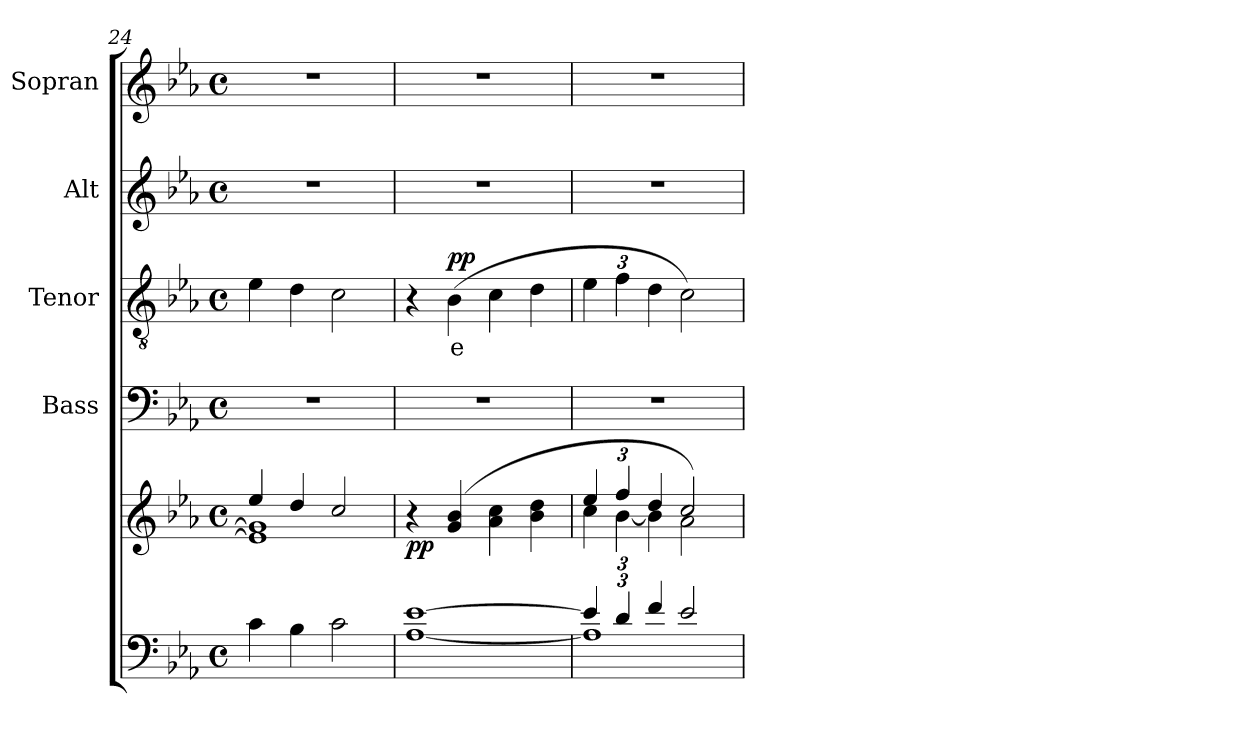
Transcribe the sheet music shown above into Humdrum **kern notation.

**kern	**kern	**dynam	**kern	**kern	**text	**dynam	**kern	**kern
*part5	*part5	*part5	*part4	*part3	*part3	*part3	*part2	*part1
*staff6	*staff5	*staff5/6	*staff4	*staff3	*staff3	*staff3	*staff2	*staff1
*	*	*	*I"Bass	*I"Tenor	*	*	*I"Alt	*I"Sopran
*	*	*	*I'B.	*I'T.	*	*	*I'A.	*I'S.
*clefF4	*clefG2	*	*clefF4	*clefGv2	*	*	*clefG2	*clefG2
*k[b-e-a-]	*k[b-e-a-]	*	*k[b-e-a-]	*k[b-e-a-]	*	*	*k[b-e-a-]	*k[b-e-a-]
*E-:	*E-:	*	*E-:	*E-:	*	*	*E-:	*E-:
*M4/4	*M4/4	*	*M4/4	*M4/4	*	*	*M4/4	*M4/4
*met(c)	*met(c)	*	*met(c)	*met(c)	*	*	*met(c)	*met(c)
=24	=24	=24	=24	=24	=24	=24	=24	=24
*	*^	*	*	*	*	*	*	*
4c\	4ee-/	1e-] 1g]	.	1r	4e-\	.	.	1r	1r
4B-\	4dd/	.	.	.	4d\	.	.	.	.
2c\	2cc/	.	.	.	2c\	.	.	.	.
*	*v	*v	*	*	*	*	*	*	*
!!LO:LB:g=z
=25	=25	=25	=25	=25	=25	=25	=25	=25
*^	*	*	*	*	*	*	*	*
!	!	!	!LO:DY:b	!	!	!	!	!	!
[>1e-	[<1A-	4r	pp	1r	4r	.	.	1r	1r
!	!	!	!	!	!	!LO:LY:b	!LO:DY:a	!	!
.	.	(4g/ 4b-/	.	.	(>4B-\	e	pp	.	.
.	.	4a-\ 4cc\	.	.	4c\	.	.	.	.
.	.	4b-\ 4dd\	.	.	4d\	.	.	.	.
=26	=26	=26	=26	=26	=26	=26	=26	=26	=26
*Xbrackettup	*	*Xbrackettup	*	*	*Xbrackettup	*	*	*	*
*	*	*^	*	*	*	*	*	*	*
6e-/]	1A-]	6ee-/	6cc\	.	1r	6e-\	.	.	1r	1r
6d/	.	6ff/	[<6b-\	.	.	6f\	.	.	.	.
6f/	.	6dd/	6b-\]	.	.	6d\	.	.	.	.
2e-/	.	2cc/)	2a-\	.	.	2c\)	.	.	.	.
*v	*v	*	*	*	*	*	*	*	*	*
*	*v	*v	*	*	*	*	*	*	*
=	=	=	=	=	=	=	=	=
*-	*-	*-	*-	*-	*-	*-	*-	*-
